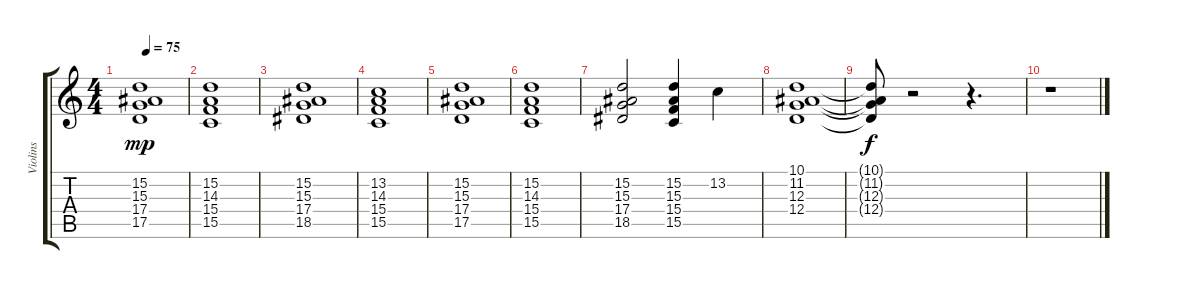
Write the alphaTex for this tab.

\track ("Violins" "Violins") {instrument stringensemble1}
\staff {score tabs}
\tuning (E4 B3 G3 D3 A2 E2) {hide}
\ts (4 4)
\tempo 75
\clef g2
\ks c
(15.2 15.3 17.4 17.5).1{dy mp} |
(15.2 14.3 15.4 15.5).1 |
(15.2 15.3 17.4 18.5).1 |
(13.2 14.3 15.4 15.5).1 |
(15.2 15.3 17.4 17.5).1 |
(15.2 14.3 15.4 15.5).1 |
(15.2 15.3 17.4 18.5).2 (15.2 15.3 15.4 15.5).4 13.2.4 |
(10.1 11.2 12.3 12.4).1 |
(10.1{t} 11.2{t} 12.3{t} 12.4{t}).8{dy f} r.2 r.4{d} |
r.1
